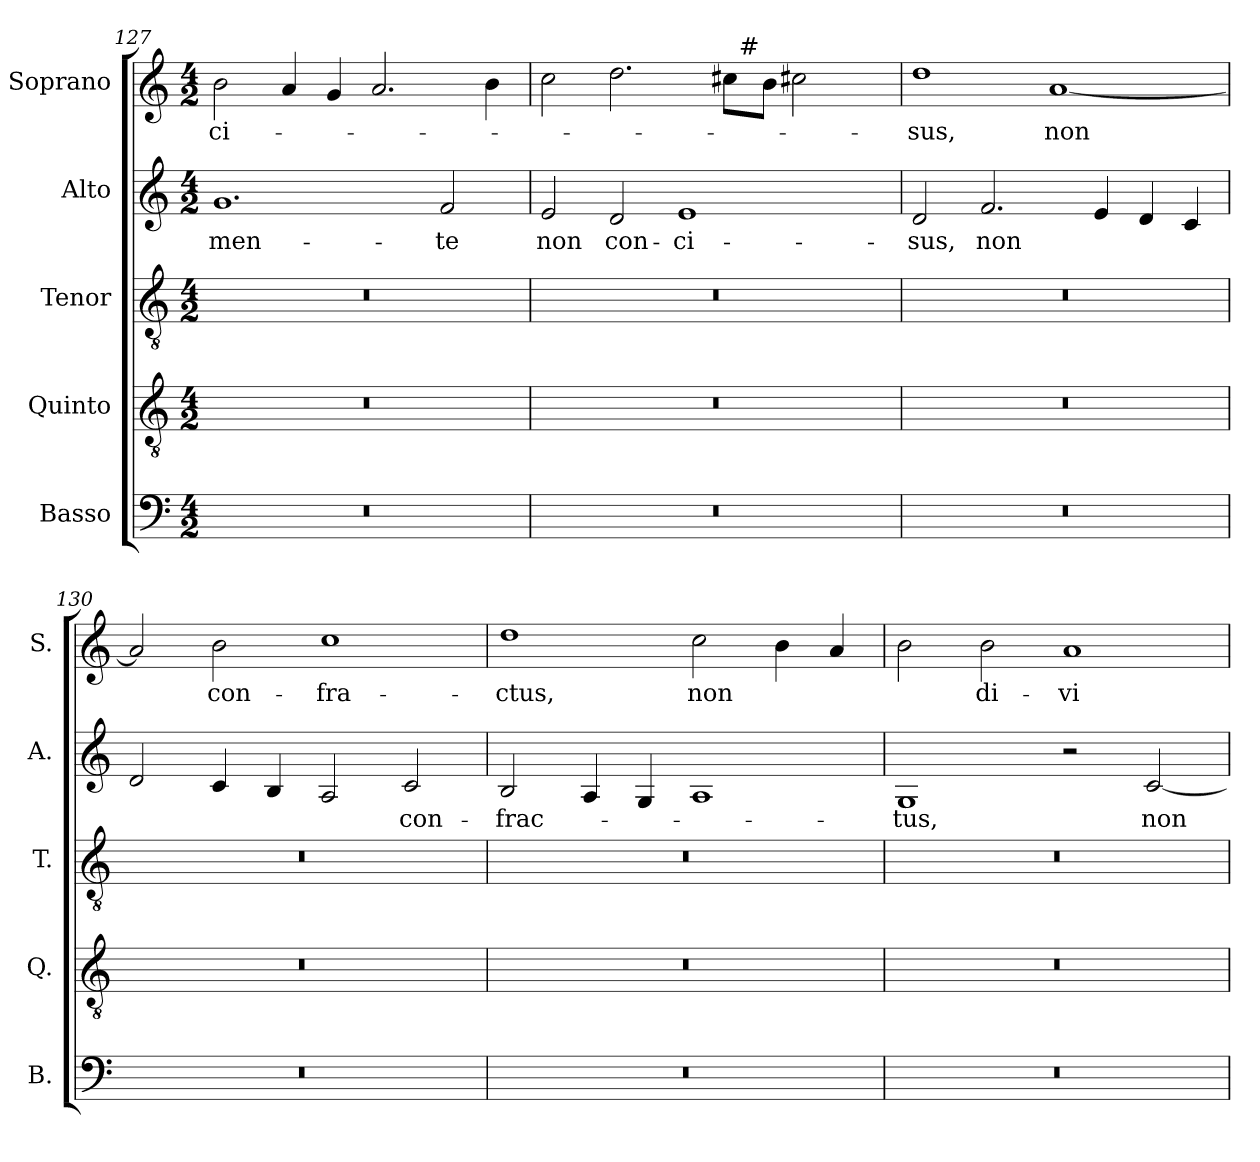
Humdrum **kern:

**kern	**kern	**kern	**kern	**text	**kern	**text
*part5	*part4	*part3	*part2	*part2	*part1	*part1
*staff5	*staff4	*staff3	*staff2	*staff2	*staff1	*staff1
*I"Basso	*I"Quinto	*I"Tenor	*I"Alto	*	*I"Soprano	*
*I'B.	*I'Q.	*I'T.	*I'A.	*	*I'S.	*
*clefF4	*clefGv2	*clefGv2	*clefG2	*	*clefG2	*
*	*ITrd7c12	*ITrd7c12	*	*	*	*
*k[]	*k[]	*k[]	*k[]	*	*k[]	*
*C:	*C:	*C:	*C:	*	*C:	*
*M4/2	*M4/2	*M4/2	*M4/2	*	*M4/2	*
=127	=127	=127	=127	=127	=127	=127
!LO:N:vis=1	!LO:N:vis=1	!LO:N:vis=1	!	!	!	!
!	!	!	!	!LO:LY:b:color=#000000	!	!
!	!	!	!	!	!	!LO:LY:b:color=#000000
0r	0r	0r	1.gi	-men-	2bi\	-ci-
.	.	.	.	.	4ai/	.
.	.	.	.	.	4gi/	.
.	.	.	.	.	2.ai/	.
!	!	!	!	!LO:LY:b:color=#000000	!	!
.	.	.	2fi/	-te	.	.
.	.	.	.	.	4bi\	.
=128	=128	=128	=128	=128	=128	=128
!LO:N:vis=1	!LO:N:vis=1	!LO:N:vis=1	!	!	!	!
!	!	!	!	!LO:LY:b:color=#000000	!	!
*	*	*	*	*	*^	*
0r	0r	0r	2ei/	non	2cci\	1ryy	.
!	!	!	!	!LO:LY:b:color=#000000	!	!	!
.	.	.	2di/	con-	2.ddi\	.	.
!	!	!	!	!LO:LY:b:color=#000000	!	!	!
.	.	.	1ei	-ci-	.	4ryy	.
.	.	.	.	.	8cc#i\L	32ryy	.
.	.	.	.	.	.	256ryy	.
!	!	!	!	!	!	!LO:TX:a:t=#	!
.	.	.	.	.	.	2ryy	.
.	.	.	.	.	8bi\J	.	.
.	.	.	.	.	2cc#Xi\	.	.
.	.	.	.	.	.	8ryy	.
.	.	.	.	.	.	16ryy	.
.	.	.	.	.	.	64..ryy	.
=129	=129	=129	=129	=129	=129	=129	=129
!LO:N:vis=1	!LO:N:vis=1	!LO:N:vis=1	!	!	!	!	!
*	*	*	*	*	*v	*v	*
*	*	*	*	*	*^	*
!	!	!	!	!LO:LY:b:color=#000000	!	!	!
*	*	*	*	*	*v	*v	*
*	*	*	*	*	*^	*
!	!	!	!	!	!	!	!LO:LY:b:color=#000000
*	*	*	*	*	*v	*v	*
0r	0r	0r	2di/	-sus,	1ddi	-sus,
!	!	!	!	!LO:LY:b:color=#000000	!	!
.	.	.	2.fi/	non	.	.
!	!	!	!	!	!	!LO:LY:b:color=#000000
.	.	.	.	.	[1ai	non
.	.	.	4ei/	.	.	.
.	.	.	4di/	.	.	.
.	.	.	4ci/	.	.	.
!!LO:LB:g=z
=130	=130	=130	=130	=130	=130	=130
!LO:N:vis=1	!LO:N:vis=1	!LO:N:vis=1	!	!	!	!
0r	0r	0r	2di/	.	2ai/]	.
!	!	!	!	!	!	!LO:LY:b:color=#000000
.	.	.	4ci/	.	2bi\	con-
.	.	.	4Bi/	.	.	.
!	!	!	!	!	!	!LO:LY:b:color=#000000
.	.	.	2Ai/	.	1cci	-fra-
!	!	!	!	!LO:LY:b:color=#000000	!	!
.	.	.	2ci/	con-	.	.
=131	=131	=131	=131	=131	=131	=131
!LO:N:vis=1	!LO:N:vis=1	!LO:N:vis=1	!	!	!	!
!	!	!	!	!LO:LY:b:color=#000000	!	!
!	!	!	!	!	!	!LO:LY:b:color=#000000
0r	0r	0r	2Bi/	-frac-	1ddi	-ctus,
.	.	.	4Ai/	.	.	.
.	.	.	4Gi/	.	.	.
!	!	!	!	!	!	!LO:LY:b:color=#000000
.	.	.	1Ai	.	2cci\	non
.	.	.	.	.	4bi\	.
.	.	.	.	.	4ai/	.
=132	=132	=132	=132	=132	=132	=132
!LO:N:vis=1	!LO:N:vis=1	!LO:N:vis=1	!	!	!	!
!	!	!	!	!LO:LY:b:color=#000000	!	!
0r	0r	0r	1Gi	-tus,	2bi\	.
!	!	!	!	!	!	!LO:LY:b:color=#000000
.	.	.	.	.	2bi\	di-
!	!	!	!	!	!	!LO:LY:b:color=#000000
.	.	.	2r	.	1ai	-vi-
!	!	!	!	!LO:LY:b:color=#000000	!	!
.	.	.	[2ci/	non	.	.
=	=	=	=	=	=	=
*-	*-	*-	*-	*-	*-	*-
